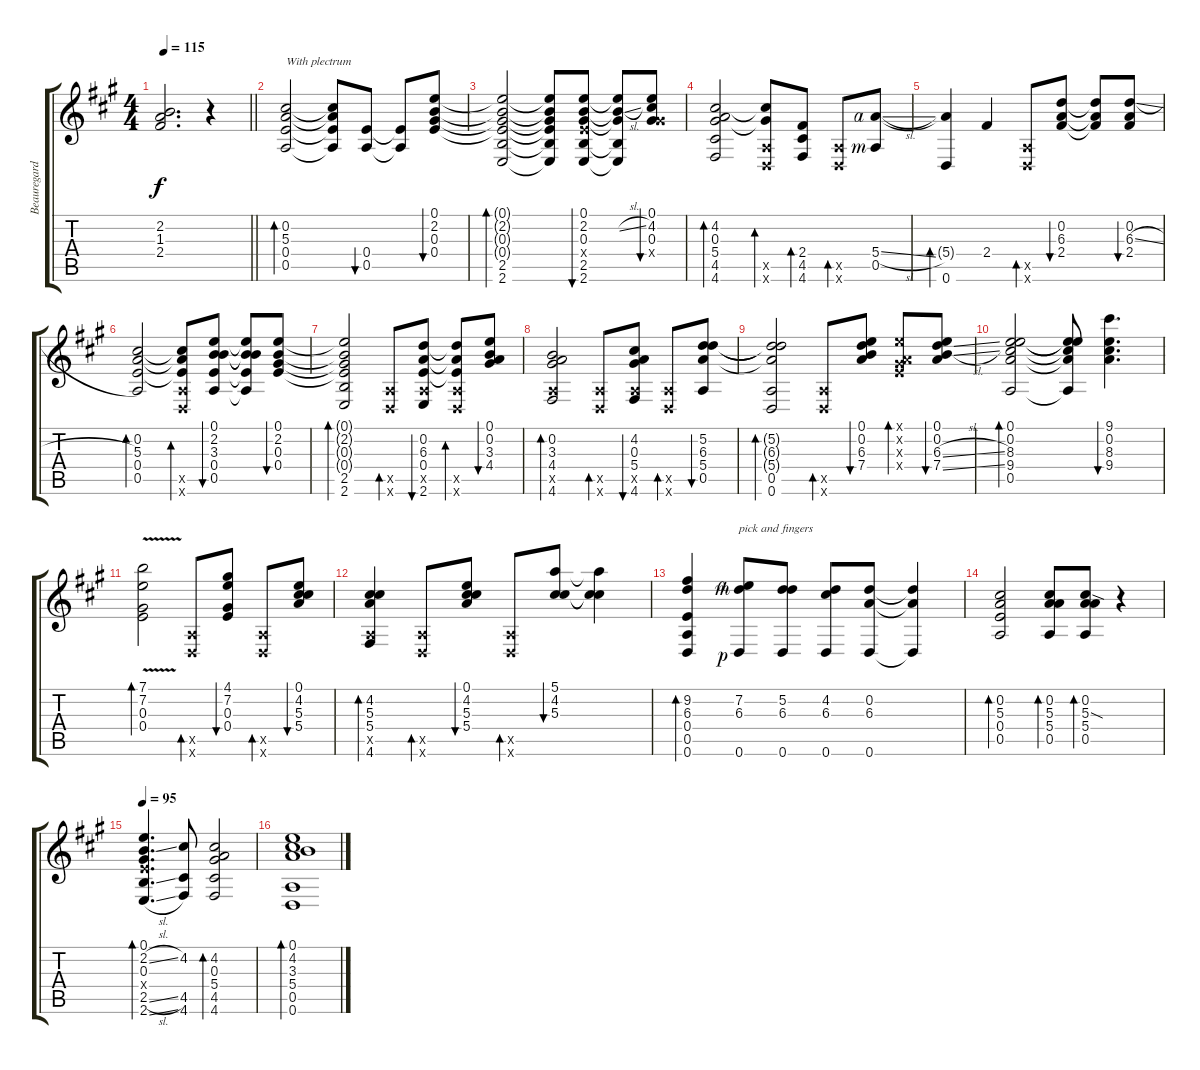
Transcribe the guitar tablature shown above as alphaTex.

\track ("Beauregard OM guitar" "Beauregard") {instrument acousticguitarsteel}
\staff {score tabs}
\tuning (E4 A3 Ab3 E3 A2 D2) {hide}
\ts (4 4)
\tempo 115
\clef g2
\barLineRight lightlight
\ks a
(2.2 1.3 2.4).2{d dy f} r.4 |
(0.2 5.3 0.4 0.5).2{bd 60 txt "With plectrum"} (0.2{t} 5.3{t} 0.4{t} 0.5{t}).8 (0.4 0.5).8{bu 60} (0.4{t} 0.5{t}).8 (0.1 2.2 0.3 0.4).8{bu 60} |
(0.1{t} 2.2{t} 0.3{t} 0.4{t} 2.5 2.6).2{bd 60} (0.1{t} 2.2{t} 0.3{t} 0.4{t} 2.5{t} 2.6{t}).8 (0.1 2.2 0.3 0.4{x} 2.5 2.6).8{bu 60} (0.1{t} 2.2{sl t} 0.3{t} 2.5{t} 2.6{t}).8 (0.1 4.2 0.3 4.4{x}).8{bu 60} |
(4.2 0.3 5.4 4.5 4.6).2{bd 60} (4.2{t} 0.3{t} 0.5{x} 0.6{x}).8{bd 60} (2.4 4.5 4.6).8{bd 60} (0.5{x} 0.6{x}).8{bd 60} (5.4{sl rf 4} 0.5{rf 3}).8 |
(5.4{t} 0.6).4{bd 60} 2.4.4 (0.5{x} 0.6{x}).8{bd 60} (0.2 6.3 2.4).8{bu 60} (0.2{t} 6.3{t} 2.4{t}).8 (0.2 6.3{sl} 2.4).8{bu 60} |
(0.2 5.3 0.4 0.5).2{bd 60} (0.2{t} 5.3{t} 0.4{t} 0.5{x} 0.6{x}).8{bd 60} (0.1 2.2 3.3 0.4 0.5).8{bu 60} (0.1{t} 2.2{t} 3.3{t} 0.4{t} 0.5{t}).8 (0.1 2.2 0.3 0.4).8{bu 60} |
(0.1{t} 2.2{t} 0.3{t} 0.4{t} 2.5 2.6).2{bd 60} (0.5{x} 0.6{x}).8{bd 60} (0.2 6.3 0.4 0.5{x} 2.6).8{bu 60} (0.2{t} 6.3{t} 0.4{t} 0.5{x} 0.6{x}).8{bd 60} (0.1 0.2 3.3 4.4).8{bu 60} |
(0.2 3.3 4.4 0.5{x} 4.6).2{bd 60} (0.5{x} 0.6{x}).8{bd 60} (4.2 0.3 5.4 0.5{x} 4.6).8{bu 60} (0.5{x} 0.6{x}).8{bd 60} (5.2 6.3 5.4 0.5).8{bu 60} |
(5.2{t} 6.3{t} 5.4{t} 0.5 0.6).2{bd 60} (0.5{x} 0.6{x}).8{bd 60} (0.1 0.2 6.3 7.4).8{bu 60} (0.1{x} 0.2{x} 0.3{x} 0.4{x}).8{bd 60} (0.1 0.2 6.3{sl} 7.4{sl}).8{bu 60} |
(0.1 0.2 8.3 9.4 0.5).2{bd 60} (0.1{t} 0.2{t} 8.3{t} 9.4{t} 0.5{t}).8 (9.1 0.2 8.3 9.4).4{d bu 60} |
(7.1{v} 7.2 0.3 0.4).2{bd 60} (0.5{x} 0.6{x}).8{bd 60} (4.1 7.2 0.3 0.4).8{bu 120} (0.5{x} 0.6{x}).8{bd 60} (0.1 4.2 5.3 5.4).8{bu 60} |
(4.2 5.3 5.4 0.5{x} 4.6).4{bd 60} (0.5{x} 0.6{x}).8{bd 60} (0.1 4.2 5.3 5.4).8{bu 60} (0.5{x} 0.6{x}).8{bd 60} (5.1 4.2 5.3).8{bu 60} (5.1{t} 4.2{t} 5.3{t}).4 |
(9.2 6.3 0.4 0.5 0.6).4{bd 60} (7.2{rf 4} 6.3{rf 3} 0.6{rf 1}).8{txt "pick and fingers"} (5.2 6.3 0.6).8 (4.2 6.3 0.6).8 (0.2 6.3 0.6).8 (0.2{t} 6.3{t} 0.6{t}).4 |
(0.2 5.3 0.4 0.5).2{bd 60} (0.2 5.3 5.4 0.5).8{bd 60} (0.2 5.3{sod} 5.4 0.5).8{bd 60} r.4 |
\tempo 95
(0.1 2.2{sl} 0.3 0.4{x} 2.5{sl} 2.6{sl}).4{d bd 60} (4.2 4.5 4.6).8 (4.2 0.3 5.4 4.5 4.6).2{bd 60} |
(0.1 4.2 3.3 5.4 0.5 0.6).1{bd 240}
